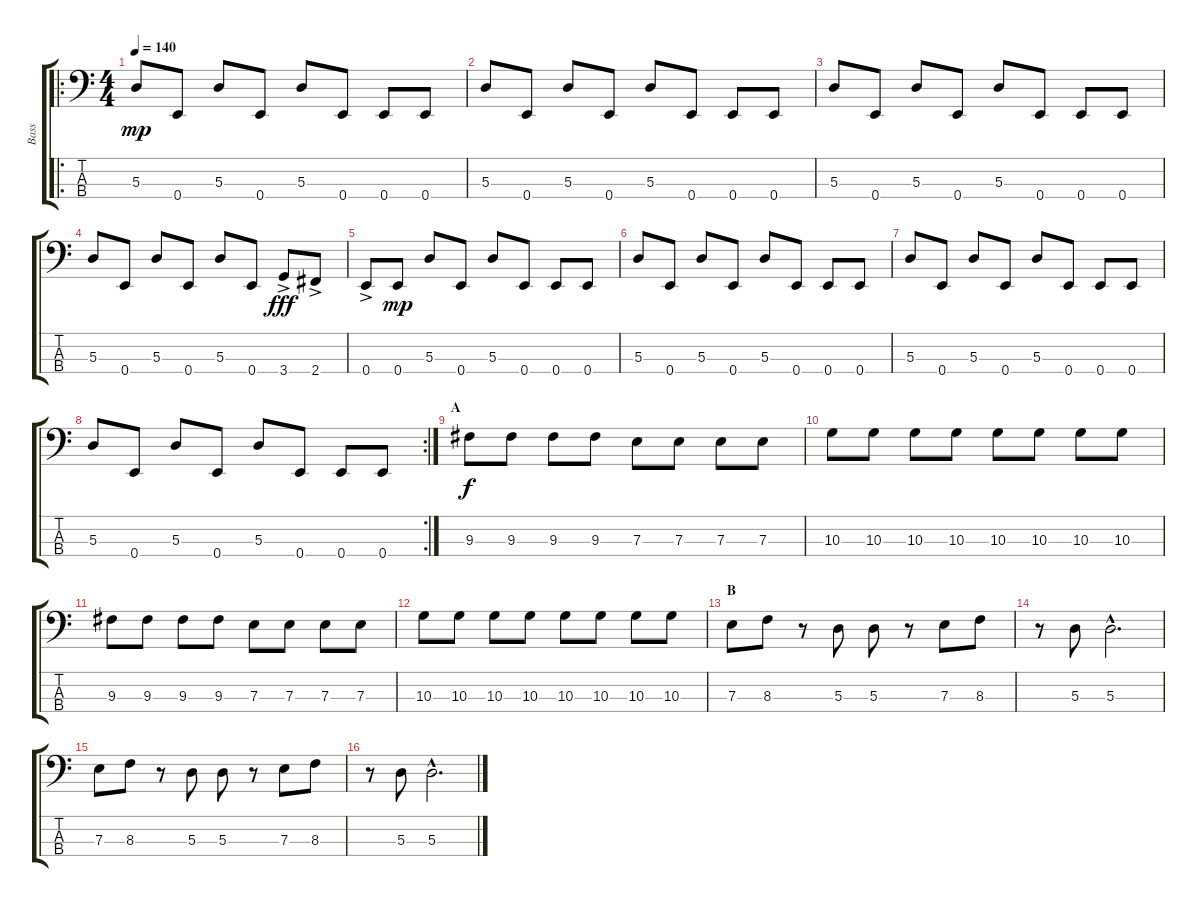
\track ("Bass" "Bass") {instrument electricbassfinger}
\staff {score tabs}
\tuning (G2 D2 A1 E1) {hide}
\ro
\ts (4 4)
\tempo 140
\clef f4
\ks c
5.3.8{dy mp instrument electricbassfinger} 0.4.8 5.3.8 0.4.8 5.3.8 0.4.8 0.4.8 0.4.8 |
5.3.8 0.4.8 5.3.8 0.4.8 5.3.8 0.4.8 0.4.8 0.4.8 |
5.3.8 0.4.8 5.3.8 0.4.8 5.3.8 0.4.8 0.4.8 0.4.8 |
5.3.8 0.4.8 5.3.8 0.4.8 5.3.8 0.4.8 3.4{ac}.8{dy fff} 2.4{ac}.8 |
0.4{ac}.8 0.4.8{dy mp} 5.3.8 0.4.8 5.3.8 0.4.8 0.4.8 0.4.8 |
5.3.8 0.4.8 5.3.8 0.4.8 5.3.8 0.4.8 0.4.8 0.4.8 |
5.3.8 0.4.8 5.3.8 0.4.8 5.3.8 0.4.8 0.4.8 0.4.8 |
\rc 2
5.3.8 0.4.8 5.3.8 0.4.8 5.3.8 0.4.8 0.4.8 0.4.8 |
\section ("" "A")
9.3.8{dy f} 9.3.8 9.3.8 9.3.8 7.3.8 7.3.8 7.3.8 7.3.8 |
10.3.8 10.3.8 10.3.8 10.3.8 10.3.8 10.3.8 10.3.8 10.3.8 |
9.3.8 9.3.8 9.3.8 9.3.8 7.3.8 7.3.8 7.3.8 7.3.8 |
10.3.8 10.3.8 10.3.8 10.3.8 10.3.8 10.3.8 10.3.8 10.3.8 |
\section ("" "B")
7.3.8 8.3.8 r.8 5.3.8 5.3.8 r.8 7.3.8 8.3.8 |
r.8 5.3.8 5.3{hac}.2{d} |
7.3.8 8.3.8 r.8 5.3.8 5.3.8 r.8 7.3.8 8.3.8 |
r.8 5.3.8 5.3{hac}.2{d}
